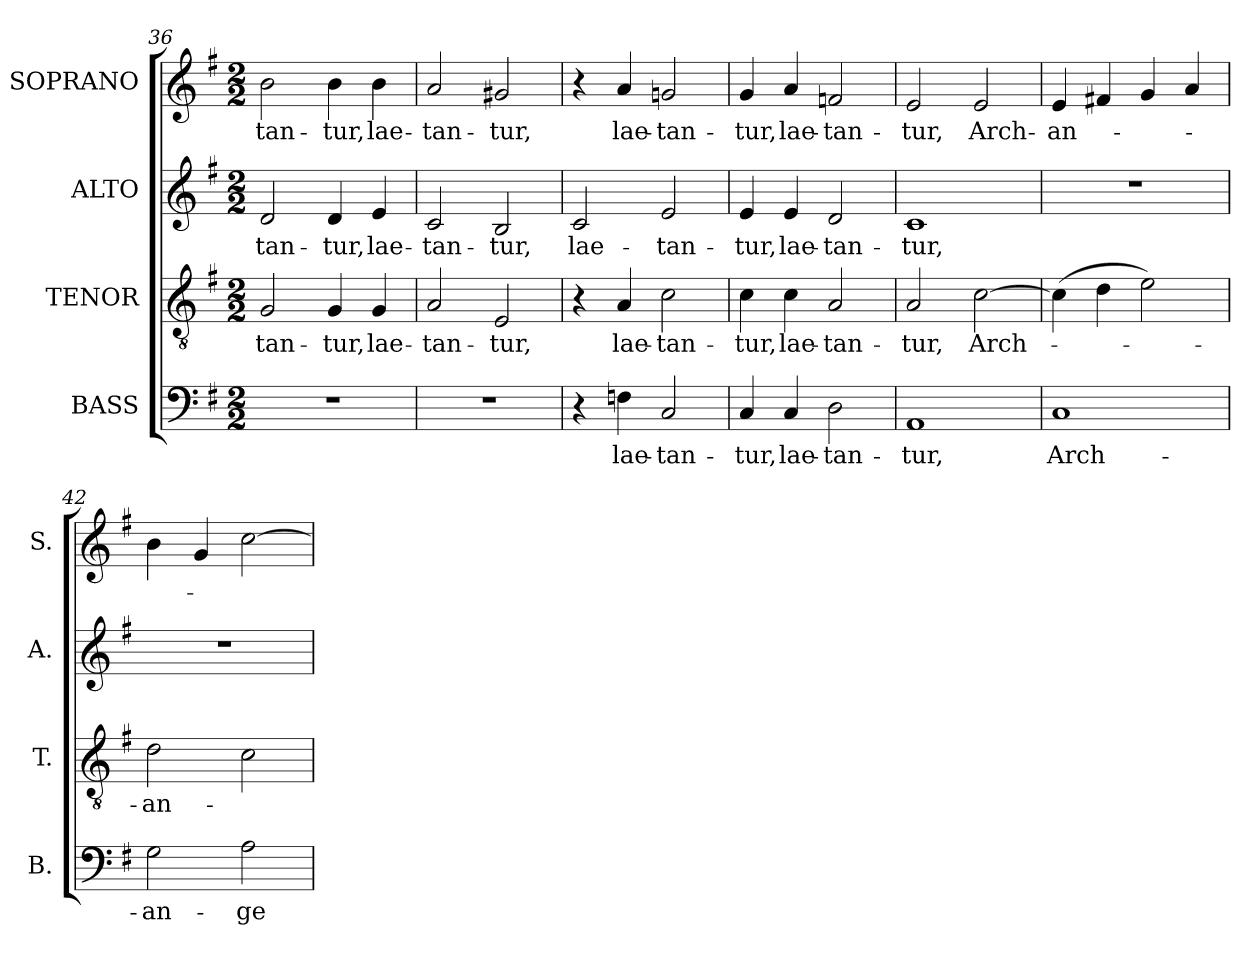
**kern	**text	**kern	**text	**kern	**text	**kern	**text
*part4	*part4	*part3	*part3	*part2	*part2	*part1	*part1
*staff4	*staff4	*staff3	*staff3	*staff2	*staff2	*staff1	*staff1
*I"BASS	*	*I"TENOR	*	*I"ALTO	*	*I"SOPRANO	*
*I'B.	*	*I'T.	*	*I'A.	*	*I'S.	*
*clefF4	*	*clefGv2	*	*clefG2	*	*clefG2	*
*	*	*ITrd7c12	*	*	*	*	*
*k[f#]	*	*k[f#]	*	*k[f#]	*	*k[f#]	*
*G:	*	*G:	*	*G:	*	*G:	*
*M2/2	*	*M2/2	*	*M2/2	*	*M2/2	*
=36	=36	=36	=36	=36	=36	=36	=36
!	!	!	!LO:LY:b:color=#000000	!	!	!	!
!	!	!	!	!	!LO:LY:b:color=#000000	!	!
!	!	!	!	!	!	!	!LO:LY:b:color=#000000
1r	.	2GGi/	-tan-	2di/	-tan-	2bi\	-tan-
!	!	!	!LO:LY:b:color=#000000	!	!	!	!
!	!	!	!	!	!LO:LY:b:color=#000000	!	!
!	!	!	!	!	!	!	!LO:LY:b:color=#000000
.	.	4GGi/	-tur,	4di/	-tur,	4bi\	-tur,
!	!	!	!LO:LY:b:color=#000000	!	!	!	!
!	!	!	!	!	!LO:LY:b:color=#000000	!	!
!	!	!	!	!	!	!	!LO:LY:b:color=#000000
.	.	4GGi/	lae-	4ei/	lae-	4bi\	lae-
=37	=37	=37	=37	=37	=37	=37	=37
!	!	!	!LO:LY:b:color=#000000	!	!	!	!
!	!	!	!	!	!LO:LY:b:color=#000000	!	!
!	!	!	!	!	!	!	!LO:LY:b:color=#000000
1r	.	2AAi/	-tan-	2ci/	-tan-	2ai/	-tan-
!	!	!	!LO:LY:b:color=#000000	!	!	!	!
!	!	!	!	!	!LO:LY:b:color=#000000	!	!
!	!	!	!	!	!	!	!LO:LY:b:color=#000000
.	.	2EEi/	-tur,	2Bi/	-tur,	2g#Xi/	-tur,
=38	=38	=38	=38	=38	=38	=38	=38
!	!	!	!	!	!LO:LY:b:color=#000000	!	!
4r	.	4r	.	2ci/	lae-	4r	.
!	!LO:LY:b:color=#000000	!	!	!	!	!	!
!	!	!	!LO:LY:b:color=#000000	!	!	!	!
!	!	!	!	!	!	!	!LO:LY:b:color=#000000
4Fni\	lae-	4AAi/	lae-	.	.	4ai/	lae-
!	!LO:LY:b:color=#000000	!	!	!	!	!	!
!	!	!	!LO:LY:b:color=#000000	!	!	!	!
!	!	!	!	!	!LO:LY:b:color=#000000	!	!
!	!	!	!	!	!	!	!LO:LY:b:color=#000000
2Ci/	-tan-	2Ci\	-tan-	2ei/	-tan-	2gni/	-tan-
=39	=39	=39	=39	=39	=39	=39	=39
!	!LO:LY:b:color=#000000	!	!	!	!	!	!
!	!	!	!LO:LY:b:color=#000000	!	!	!	!
!	!	!	!	!	!LO:LY:b:color=#000000	!	!
!	!	!	!	!	!	!	!LO:LY:b:color=#000000
4Ci/	-tur,	4Ci\	-tur,	4ei/	-tur,	4gi/	-tur,
!	!LO:LY:b:color=#000000	!	!	!	!	!	!
!	!	!	!LO:LY:b:color=#000000	!	!	!	!
!	!	!	!	!	!LO:LY:b:color=#000000	!	!
!	!	!	!	!	!	!	!LO:LY:b:color=#000000
4Ci/	lae-	4Ci\	lae-	4ei/	lae-	4ai/	lae-
!	!LO:LY:b:color=#000000	!	!	!	!	!	!
!	!	!	!LO:LY:b:color=#000000	!	!	!	!
!	!	!	!	!	!LO:LY:b:color=#000000	!	!
!	!	!	!	!	!	!	!LO:LY:b:color=#000000
2Di\	-tan-	2AAi/	-tan-	2di/	-tan-	2fni/	-tan-
!!LO:LB:g=z
=40	=40	=40	=40	=40	=40	=40	=40
!	!LO:LY:b:color=#000000	!	!	!	!	!	!
!	!	!	!LO:LY:b:color=#000000	!	!	!	!
!	!	!	!	!	!LO:LY:b:color=#000000	!	!
!	!	!	!	!	!	!	!LO:LY:b:color=#000000
1AAi	-tur,	2AAi/	-tur,	1ci	-tur,	2ei/	-tur,
!	!	!	!LO:LY:b:color=#000000	!	!	!	!
!	!	!	!	!	!	!	!LO:LY:b:color=#000000
.	.	[2Ci\	Arch-	.	.	2ei/	Arch-
=41	=41	=41	=41	=41	=41	=41	=41
!	!LO:LY:b:color=#000000	!	!	!	!	!	!
!	!	!	!	!	!	!	!LO:LY:b:color=#000000
1Ci	Arch-	(4Ci\]	.	1r	.	4ei/	-an-
.	.	4Di\	.	.	.	4f#Xi/	.
.	.	2Ei\)	.	.	.	4gi/	.
.	.	.	.	.	.	4ai/	.
=42	=42	=42	=42	=42	=42	=42	=42
!	!LO:LY:b:color=#000000	!	!	!	!	!	!
!	!	!	!LO:LY:b:color=#000000	!	!	!	!
2Gi\	-an-	2Di\	-an-	1r	.	4bi\	.
.	.	.	.	.	.	4gi/	.
!	!LO:LY:b:color=#000000	!	!	!	!	!	!
2Ai\	-ge-	2Ci\	.	.	.	[2cci\	.
=	=	=	=	=	=	=	=
*-	*-	*-	*-	*-	*-	*-	*-
